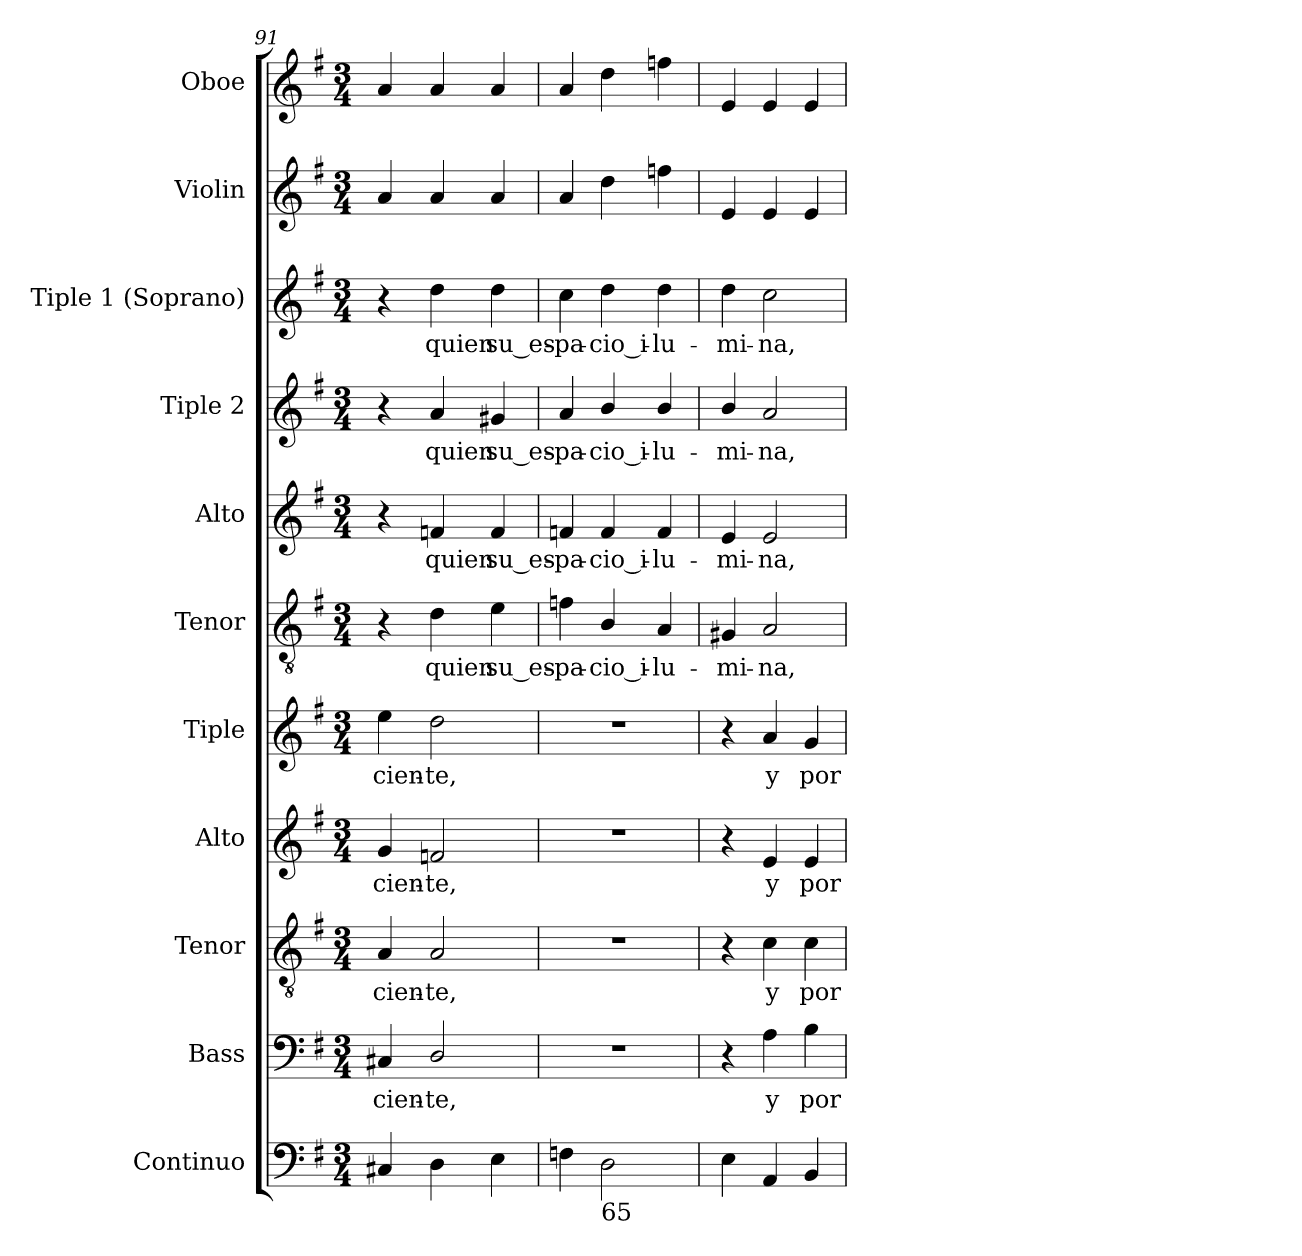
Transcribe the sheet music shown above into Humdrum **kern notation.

**kern	**kern	**text	**kern	**text	**kern	**text	**kern	**text	**kern	**text	**kern	**text	**kern	**text	**kern	**text	**kern	**kern
*part11	*part10	*part10	*part9	*part9	*part8	*part8	*part7	*part7	*part6	*part6	*part5	*part5	*part4	*part4	*part3	*part3	*part2	*part1
*staff11	*staff10	*staff10	*staff9	*staff9	*staff8	*staff8	*staff7	*staff7	*staff6	*staff6	*staff5	*staff5	*staff4	*staff4	*staff3	*staff3	*staff2	*staff1
*I"Continuo	*I"Bass	*	*I"Tenor	*	*I"Alto	*	*I"Tiple	*	*I"Tenor	*	*I"Alto	*	*I"Tiple 2	*	*I"Tiple 1 (Soprano)	*	*I"Violin	*I"Oboe
*I'Cont.	*I'B.	*	*I'T.	*	*I'A.	*	*	*	*I'T.	*	*I'A.	*	*	*	*I'S1.	*	*I'Vln.	*I'Ob.
*clefF4	*clefF4	*	*clefGv2	*	*clefG2	*	*clefG2	*	*clefGv2	*	*clefG2	*	*clefG2	*	*clefG2	*	*clefG2	*clefG2
*	*	*	*ITrd7c12	*	*	*	*	*	*ITrd7c12	*	*	*	*	*	*	*	*	*
*k[f#]	*k[f#]	*	*k[f#]	*	*k[f#]	*	*k[f#]	*	*k[f#]	*	*k[f#]	*	*k[f#]	*	*k[f#]	*	*k[f#]	*k[f#]
*G:	*G:	*	*G:	*	*G:	*	*G:	*	*G:	*	*G:	*	*G:	*	*G:	*	*G:	*G:
*M3/4	*M3/4	*	*M3/4	*	*M3/4	*	*M3/4	*	*M3/4	*	*M3/4	*	*M3/4	*	*M3/4	*	*M3/4	*M3/4
=91	=91	=91	=91	=91	=91	=91	=91	=91	=91	=91	=91	=91	=91	=91	=91	=91	=91	=91
!	!	!LO:LY:b:color=#000000	!	!	!	!	!	!	!	!	!	!	!	!	!	!	!	!
!	!	!	!	!LO:LY:b:color=#000000	!	!	!	!	!	!	!	!	!	!	!	!	!	!
!	!	!	!	!	!	!LO:LY:b:color=#000000	!	!	!	!	!	!	!	!	!	!	!	!
!	!	!	!	!	!	!	!	!LO:LY:b:color=#000000	!	!	!	!	!	!	!	!	!	!
4C#Xi/	4C#Xi/	-cien-	4AAi/	-cien-	4gi/	-cien-	4eei\	-cien-	4r	.	4r	.	4r	.	4r	.	4ai/	4ai/
!	!	!LO:LY:b:color=#000000	!	!	!	!	!	!	!	!	!	!	!	!	!	!	!	!
!	!	!	!	!LO:LY:b:color=#000000	!	!	!	!	!	!	!	!	!	!	!	!	!	!
!	!	!	!	!	!	!LO:LY:b:color=#000000	!	!	!	!	!	!	!	!	!	!	!	!
!	!	!	!	!	!	!	!	!LO:LY:b:color=#000000	!	!	!	!	!	!	!	!	!	!
!	!	!	!	!	!	!	!	!	!	!LO:LY:b:color=#000000	!	!	!	!	!	!	!	!
!	!	!	!	!	!	!	!	!	!	!	!	!LO:LY:b:color=#000000	!	!	!	!	!	!
!	!	!	!	!	!	!	!	!	!	!	!	!	!	!LO:LY:b:color=#000000	!	!	!	!
!	!	!	!	!	!	!	!	!	!	!	!	!	!	!	!	!LO:LY:b:color=#000000	!	!
4Di\	2Di/	-te,	2AAi/	-te,	2fni/	-te,	2ddi\	-te,	4Di\	quien	4fni/	quien	4ai/	quien	4ddi\	quien	4ai/	4ai/
!	!	!	!	!	!	!	!	!	!	!LO:LY:b:color=#000000	!	!	!	!	!	!	!	!
!	!	!	!	!	!	!	!	!	!	!	!	!LO:LY:b:color=#000000	!	!	!	!	!	!
!	!	!	!	!	!	!	!	!	!	!	!	!	!	!LO:LY:b:color=#000000	!	!	!	!
!	!	!	!	!	!	!	!	!	!	!	!	!	!	!	!	!LO:LY:b:color=#000000	!	!
4Ei\	.	.	.	.	.	.	.	.	4Ei\	su_es-	4fi/	su_es-	4g#Xi/	su_es-	4ddi\	su_es-	4ai/	4ai/
=92	=92	=92	=92	=92	=92	=92	=92	=92	=92	=92	=92	=92	=92	=92	=92	=92	=92	=92
!	!LO:N:vis=1	!	!LO:N:vis=1	!	!LO:N:vis=1	!	!LO:N:vis=1	!	!	!	!	!	!	!	!	!	!	!
!	!	!	!	!	!	!	!	!	!	!LO:LY:b:color=#000000	!	!	!	!	!	!	!	!
!	!	!	!	!	!	!	!	!	!	!	!	!LO:LY:b:color=#000000	!	!	!	!	!	!
!	!	!	!	!	!	!	!	!	!	!	!	!	!	!LO:LY:b:color=#000000	!	!	!	!
!	!	!	!	!	!	!	!	!	!	!	!	!	!	!	!	!LO:LY:b:color=#000000	!	!
4Fni\	2.r	.	2.r	.	2.r	.	2.r	.	4Fni\	-pa-	4fni/	-pa-	4ai/	-pa-	4cci\	-pa-	4ai/	4ai/
!	!	!	!	!	!	!	!	!	!	!LO:LY:b:color=#000000	!	!	!	!	!	!	!	!
!	!	!	!	!	!	!	!	!	!	!	!	!LO:LY:b:color=#000000	!	!	!	!	!	!
!	!	!	!	!	!	!	!	!	!	!	!	!	!	!LO:LY:b:color=#000000	!	!	!	!
!LO:TX:b:t=65	!	!	!	!	!	!	!	!	!	!	!	!	!	!	!	!	!	!
!	!	!	!	!	!	!	!	!	!	!	!	!	!	!	!	!LO:LY:b:color=#000000	!	!
2Di\	.	.	.	.	.	.	.	.	4BBi/	-cio_i-	4fi/	-cio_i-	4bi/	-cio_i-	4ddi\	-cio_i-	4ddi\	4ddi\
!	!	!	!	!	!	!	!	!	!	!LO:LY:b:color=#000000	!	!	!	!	!	!	!	!
!	!	!	!	!	!	!	!	!	!	!	!	!LO:LY:b:color=#000000	!	!	!	!	!	!
!	!	!	!	!	!	!	!	!	!	!	!	!	!	!LO:LY:b:color=#000000	!	!	!	!
!	!	!	!	!	!	!	!	!	!	!	!	!	!	!	!	!LO:LY:b:color=#000000	!	!
.	.	.	.	.	.	.	.	.	4AAi/	-lu-	4fi/	-lu-	4bi/	-lu-	4ddi\	-lu-	4ffni\	4ffni\
=93	=93	=93	=93	=93	=93	=93	=93	=93	=93	=93	=93	=93	=93	=93	=93	=93	=93	=93
!	!	!	!	!	!	!	!	!	!	!LO:LY:b:color=#000000	!	!	!	!	!	!	!	!
!	!	!	!	!	!	!	!	!	!	!	!	!LO:LY:b:color=#000000	!	!	!	!	!	!
!	!	!	!	!	!	!	!	!	!	!	!	!	!	!LO:LY:b:color=#000000	!	!	!	!
!	!	!	!	!	!	!	!	!	!	!	!	!	!	!	!	!LO:LY:b:color=#000000	!	!
4Ei\	4r	.	4r	.	4r	.	4r	.	4GG#Xi/	-mi-	4ei/	-mi-	4bi/	-mi-	4ddi\	-mi-	4ei/	4ei/
!	!	!LO:LY:b:color=#000000	!	!	!	!	!	!	!	!	!	!	!	!	!	!	!	!
!	!	!	!	!LO:LY:b:color=#000000	!	!	!	!	!	!	!	!	!	!	!	!	!	!
!	!	!	!	!	!	!LO:LY:b:color=#000000	!	!	!	!	!	!	!	!	!	!	!	!
!	!	!	!	!	!	!	!	!LO:LY:b:color=#000000	!	!	!	!	!	!	!	!	!	!
!	!	!	!	!	!	!	!	!	!	!LO:LY:b:color=#000000	!	!	!	!	!	!	!	!
!	!	!	!	!	!	!	!	!	!	!	!	!LO:LY:b:color=#000000	!	!	!	!	!	!
!	!	!	!	!	!	!	!	!	!	!	!	!	!	!LO:LY:b:color=#000000	!	!	!	!
!	!	!	!	!	!	!	!	!	!	!	!	!	!	!	!	!LO:LY:b:color=#000000	!	!
4AAi/	4Ai\	y	4Ci\	y	4ei/	y	4ai/	y	2AAi/	-na,	2ei/	-na,	2ai/	-na,	2cci\	-na,	4ei/	4ei/
!	!	!LO:LY:b:color=#000000	!	!	!	!	!	!	!	!	!	!	!	!	!	!	!	!
!	!	!	!	!LO:LY:b:color=#000000	!	!	!	!	!	!	!	!	!	!	!	!	!	!
!	!	!	!	!	!	!LO:LY:b:color=#000000	!	!	!	!	!	!	!	!	!	!	!	!
!	!	!	!	!	!	!	!	!LO:LY:b:color=#000000	!	!	!	!	!	!	!	!	!	!
4BBi/	4Bi\	por	4Ci\	por	4ei/	por	4gi/	por	.	.	.	.	.	.	.	.	4ei/	4ei/
=	=	=	=	=	=	=	=	=	=	=	=	=	=	=	=	=	=	=
*-	*-	*-	*-	*-	*-	*-	*-	*-	*-	*-	*-	*-	*-	*-	*-	*-	*-	*-
